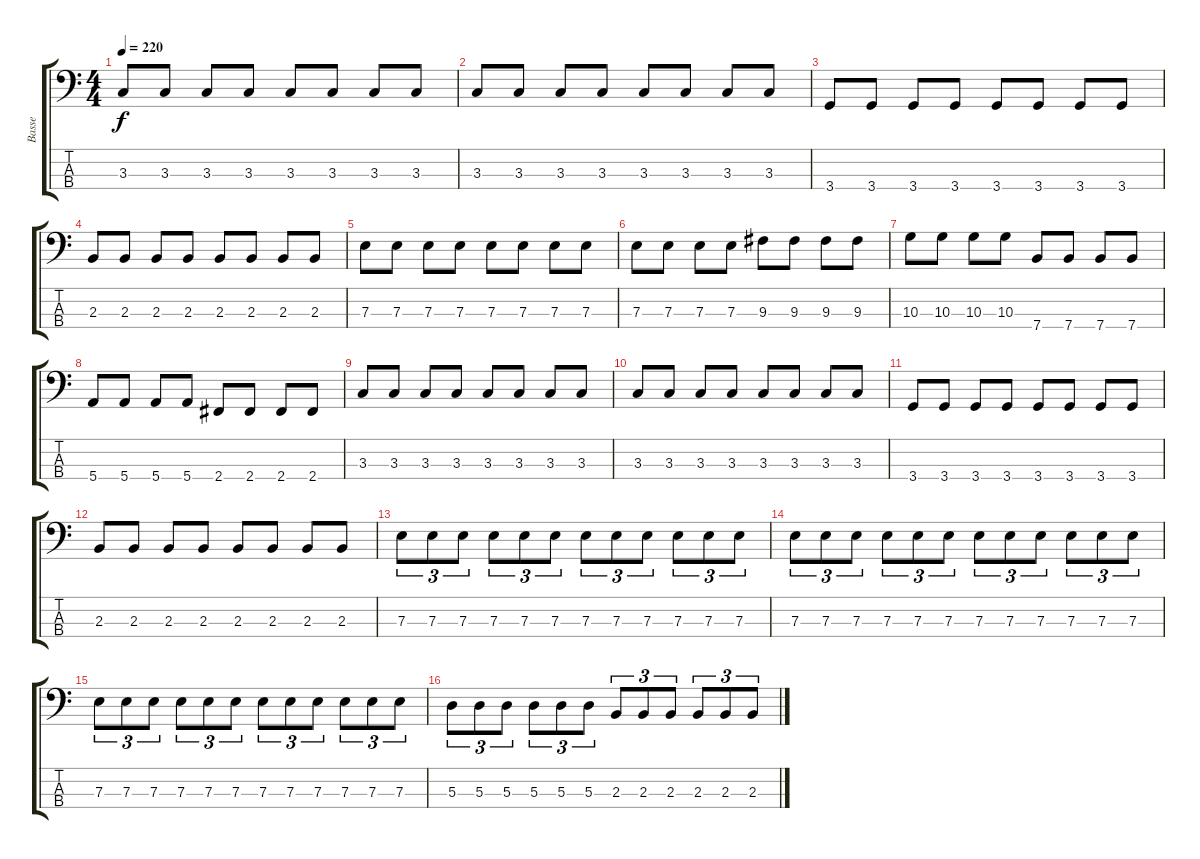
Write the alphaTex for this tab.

\track ("Basse" "Basse") {instrument electricbasspick}
\staff {score tabs}
\tuning (G2 D2 A1 E1) {hide}
\ts (4 4)
\tempo 220
\clef f4
\ks c
3.3.8{dy f} 3.3.8 3.3.8 3.3.8 3.3.8 3.3.8 3.3.8 3.3.8 |
3.3.8 3.3.8 3.3.8 3.3.8 3.3.8 3.3.8 3.3.8 3.3.8 |
3.4.8 3.4.8 3.4.8 3.4.8 3.4.8 3.4.8 3.4.8 3.4.8 |
2.3.8 2.3.8 2.3.8 2.3.8 2.3.8 2.3.8 2.3.8 2.3.8 |
7.3.8 7.3.8 7.3.8 7.3.8 7.3.8 7.3.8 7.3.8 7.3.8 |
7.3.8 7.3.8 7.3.8 7.3.8 9.3.8 9.3.8 9.3.8 9.3.8 |
10.3.8 10.3.8 10.3.8 10.3.8 7.4.8 7.4.8 7.4.8 7.4.8 |
5.4.8 5.4.8 5.4.8 5.4.8 2.4.8 2.4.8 2.4.8 2.4.8 |
3.3.8 3.3.8 3.3.8 3.3.8 3.3.8 3.3.8 3.3.8 3.3.8 |
3.3.8 3.3.8 3.3.8 3.3.8 3.3.8 3.3.8 3.3.8 3.3.8 |
3.4.8 3.4.8 3.4.8 3.4.8 3.4.8 3.4.8 3.4.8 3.4.8 |
2.3.8 2.3.8 2.3.8 2.3.8 2.3.8 2.3.8 2.3.8 2.3.8 |
7.3.8{tu (3 2)} 7.3.8{tu (3 2)} 7.3.8{tu (3 2)} 7.3.8{tu (3 2)} 7.3.8{tu (3 2)} 7.3.8{tu (3 2)} 7.3.8{tu (3 2)} 7.3.8{tu (3 2)} 7.3.8{tu (3 2)} 7.3.8{tu (3 2)} 7.3.8{tu (3 2)} 7.3.8{tu (3 2)} |
7.3.8{tu (3 2)} 7.3.8{tu (3 2)} 7.3.8{tu (3 2)} 7.3.8{tu (3 2)} 7.3.8{tu (3 2)} 7.3.8{tu (3 2)} 7.3.8{tu (3 2)} 7.3.8{tu (3 2)} 7.3.8{tu (3 2)} 7.3.8{tu (3 2)} 7.3.8{tu (3 2)} 7.3.8{tu (3 2)} |
7.3.8{tu (3 2)} 7.3.8{tu (3 2)} 7.3.8{tu (3 2)} 7.3.8{tu (3 2)} 7.3.8{tu (3 2)} 7.3.8{tu (3 2)} 7.3.8{tu (3 2)} 7.3.8{tu (3 2)} 7.3.8{tu (3 2)} 7.3.8{tu (3 2)} 7.3.8{tu (3 2)} 7.3.8{tu (3 2)} |
5.3.8{tu (3 2)} 5.3.8{tu (3 2)} 5.3.8{tu (3 2)} 5.3.8{tu (3 2)} 5.3.8{tu (3 2)} 5.3.8{tu (3 2)} 2.3.8{tu (3 2)} 2.3.8{tu (3 2)} 2.3.8{tu (3 2)} 2.3.8{tu (3 2)} 2.3.8{tu (3 2)} 2.3.8{tu (3 2)}
